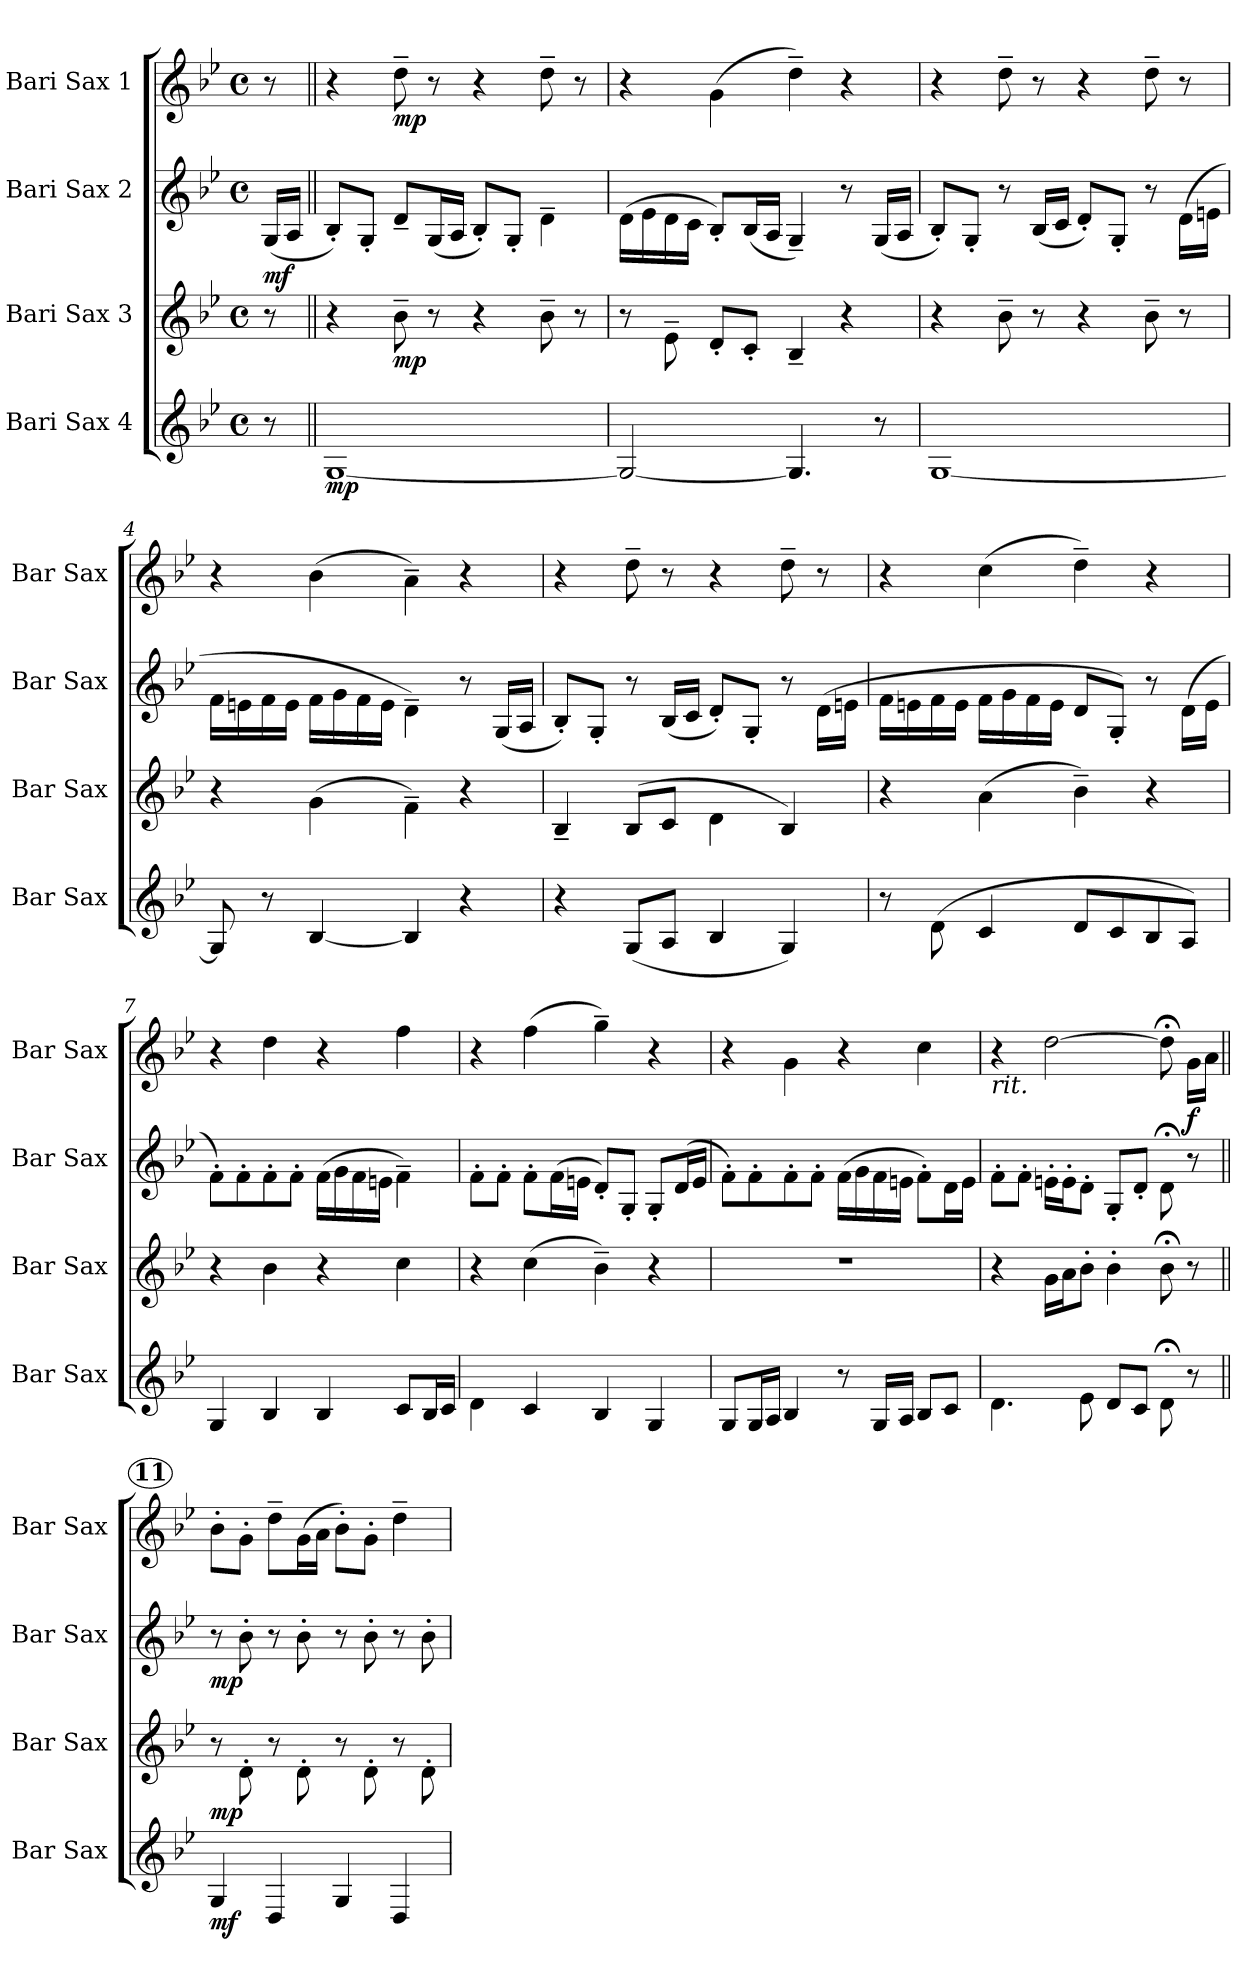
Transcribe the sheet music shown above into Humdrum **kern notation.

**kern	**dynam	**kern	**dynam	**kern	**dynam	**kern	**dynam
*part4	*part4	*part3	*part3	*part2	*part2	*part1	*part1
*staff4	*staff4	*staff3	*staff3	*staff2	*staff2	*staff1	*staff1
*I"Bari Sax 4	*	*I"Bari Sax 3	*	*I"Bari Sax 2	*	*I"Bari Sax 1	*
*I'Bar Sax	*	*I'Bar Sax	*	*I'Bar Sax	*	*I'Bar Sax	*
*clefG2	*	*clefG2	*	*clefG2	*	*clefG2	*
*ITrd12c21	*	*ITrd12c21	*	*ITrd12c21	*	*ITrd12c21	*
*k[b-e-]	*	*k[b-e-]	*	*k[b-e-]	*	*k[b-e-]	*
*B-:	*	*B-:	*	*B-:	*	*B-:	*
*M4/4	*	*M4/4	*	*M4/4	*	*M4/4	*
*met(c)	*	*met(c)	*	*met(c)	*	*met(c)	*
*MM72	*	*MM72	*	*MM72	*	*MM72	*
=	=	=	=	=	=	=	=
!	!	!	!	!	!LO:DY:b	!	!
8r	.	8r	.	(<16GG/LL	mf	8r	.
.	.	.	.	16AA/JJ	.	.	.
=1||	=1||	=1||	=1||	=1||	=1||	=1||	=1||
!	!LO:DY:b	!	!	!	!	!	!
[1GG	mp	4r	.	8BB-'</L)	.	4r	.
.	.	.	.	8GG'</J	.	.	.
!	!	!	!LO:DY:b	!	!	!	!LO:DY:b
.	.	8B-~>\	mp	8D~</L	.	8d~>\	mp
.	.	8r	.	(<16GG/L	.	8r	.
.	.	.	.	16AA/JJ	.	.	.
.	.	4r	.	8BB-'</L)	.	4r	.
.	.	.	.	8GG'</J	.	.	.
.	.	8B-~>\	.	4D~>\	.	8d~>\	.
.	.	8r	.	.	.	8r	.
=2	=2	=2	=2	=2	=2	=2	=2
2GG/_	.	8r	.	(>16D\LL	.	4r	.
.	.	.	.	16E-\	.	.	.
.	.	8E-~>\	.	16D\	.	.	.
.	.	.	.	16C\JJ	.	.	.
.	.	8D'</L	.	8BB-'</L)	.	(>4G\	.
.	.	8C'</J	.	(<16BB-/L	.	.	.
.	.	.	.	16AA/JJ	.	.	.
4.GG/]	.	4BB-~</	.	4GG~</)	.	4d~>\)	.
.	.	4r	.	8r	.	4r	.
8r	.	.	.	(<16GG/LL	.	.	.
.	.	.	.	16AA/JJ	.	.	.
=3	=3	=3	=3	=3	=3	=3	=3
[1GG	.	4r	.	8BB-'</L)	.	4r	.
.	.	.	.	8GG'</J	.	.	.
.	.	8B-~>\	.	8r	.	8d~>\	.
.	.	8r	.	(<16BB-/LL	.	8r	.
.	.	.	.	16C/JJ	.	.	.
.	.	4r	.	8D'</L)	.	4r	.
.	.	.	.	8GG'</J	.	.	.
.	.	8B-~>\	.	8r	.	8d~>\	.
.	.	8r	.	(>16D\LL	.	8r	.
.	.	.	.	16En\JJ	.	.	.
=4	=4	=4	=4	=4	=4	=4	=4
8GG/]	.	4r	.	16F\LL	.	4r	.
.	.	.	.	16En\	.	.	.
8r	.	.	.	16F\	.	.	.
.	.	.	.	16E\JJ	.	.	.
[4BB-/	.	(>4G\	.	16F\LL	.	(>4B-\	.
.	.	.	.	16G\	.	.	.
.	.	.	.	16F\	.	.	.
.	.	.	.	16E\JJ	.	.	.
4BB-/]	.	4F~>\)	.	4D~>\)	.	4A~>\)	.
4r	.	4r	.	8r	.	4r	.
.	.	.	.	(<16GG/LL	.	.	.
.	.	.	.	16AA/JJ	.	.	.
=5	=5	=5	=5	=5	=5	=5	=5
4r	.	4BB-~</	.	8BB-'</L)	.	4r	.
.	.	.	.	8GG'</J	.	.	.
(<8GG/L	.	(>8BB-/L	.	8r	.	8d~>\	.
8AA/J	.	8C/J	.	(<16BB-/LL	.	8r	.
.	.	.	.	16C/JJ	.	.	.
4BB-/	.	4D\	.	8D'</L)	.	4r	.
.	.	.	.	8GG'</J	.	.	.
4GG/)	.	4BB-/)	.	8r	.	8d~>\	.
.	.	.	.	(>16D\LL	.	8r	.
.	.	.	.	16En\JJ	.	.	.
!!LO:LB:g=z
=6	=6	=6	=6	=6	=6	=6	=6
8r	.	4r	.	16F\LL	.	4r	.
.	.	.	.	16En\	.	.	.
(>8D\	.	.	.	16F\	.	.	.
.	.	.	.	16E\JJ	.	.	.
4C/	.	(>4A\	.	16F\LL	.	(>4c\	.
.	.	.	.	16G\	.	.	.
.	.	.	.	16F\	.	.	.
.	.	.	.	16E\JJ	.	.	.
8D/L	.	4B-~>\)	.	8D/L	.	4d~>\)	.
8C/	.	.	.	8GG'</J)	.	.	.
8BB-/	.	4r	.	8r	.	4r	.
8AA/J)	.	.	.	(>16D\LL	.	.	.
.	.	.	.	16E\JJ	.	.	.
=7	=7	=7	=7	=7	=7	=7	=7
4GG/	.	4r	.	8F'>\L)	.	4r	.
.	.	.	.	8F'>\	.	.	.
4BB-/	.	4B-\	.	8F'>\	.	4d\	.
.	.	.	.	8F'>\J	.	.	.
4BB-/	.	4r	.	(>16F\LL	.	4r	.
.	.	.	.	16G\	.	.	.
.	.	.	.	16F\	.	.	.
.	.	.	.	16En\JJ	.	.	.
8C/L	.	4c\	.	4F~>\)	.	4f\	.
16BB-/L	.	.	.	.	.	.	.
16C/JJ	.	.	.	.	.	.	.
=8	=8	=8	=8	=8	=8	=8	=8
4D\	.	4r	.	8F'>\L	.	4r	.
.	.	.	.	8F'>\J	.	.	.
4C/	.	(>4c\	.	8F'>\L	.	(>4f\	.
.	.	.	.	(>16F\L	.	.	.
.	.	.	.	16En\JJ	.	.	.
4BB-/	.	4B-~>\)	.	8D'</L)	.	4g~>\)	.
.	.	.	.	8GG'</J	.	.	.
4GG/	.	4r	.	8GG'</L	.	4r	.
.	.	.	.	(>16D/L	.	.	.
.	.	.	.	16E/JJ	.	.	.
=9	=9	=9	=9	=9	=9	=9	=9
8GG/L	.	1r	.	8F'>\L)	.	4r	.
16GG/L	.	.	.	8F'>\	.	.	.
16AA/JJ	.	.	.	.	.	.	.
4BB-/	.	.	.	8F'>\	.	4G\	.
.	.	.	.	8F'>\J	.	.	.
8r	.	.	.	(>16F\LL	.	4r	.
.	.	.	.	16G\	.	.	.
16GG/LL	.	.	.	16F\	.	.	.
16AA/JJ	.	.	.	16En\JJ	.	.	.
8BB-/L	.	.	.	8F'>\L)	.	4c\	.
8C/J	.	.	.	16D\L	.	.	.
.	.	.	.	16E\JJ	.	.	.
=10	=10	=10	=10	=10	=10	=10	=10
!	!	!	!	!	!	!LO:TX:b:i:t=rit.	!
4.D\	.	4r	.	8F'>\L	.	4r	.
.	.	.	.	8F'>\J	.	.	.
.	.	16G\LL	.	16En'>\LL	.	[2d\	.
.	.	16A\J	.	16E'>\J	.	.	.
8E-\	.	8B-'>\J	.	8D'>\J	.	.	.
8D/L	.	4B-'>\	.	8GG'</L	.	.	.
8C/J	.	.	.	8D'</J	.	.	.
8D;<Z\	.	8B-;<Z\	.	8D;<Z\	.	8d;<Z\]	.
!	!	!	!	!	!	!	!LO:DY:b
8r	.	8r	.	8r	.	16G\LL	f
.	.	.	.	.	.	16A\JJ	.
!!LO:PB:g=z
!!LO:REH:place=s1:a:B:enc=circle:fs=9.8:t=11
=11||	=11||	=11||	=11||	=11||	=11||	=11||	=11||
!	!LO:DY:b	!	!LO:DY:b	!	!LO:DY:b	!	!
4GG/	mf	8r	mp	8r	mp	8B-'>\L	.
*	*	*	*	*	*	*MM108	*
.	.	8D'>\	.	8B-'>\	.	8G'>\J	.
4DD/	.	8r	.	8r	.	8d~>\L	.
.	.	8D'>\	.	8B-'>\	.	(>16G\L	.
.	.	.	.	.	.	16A\JJ	.
4GG/	.	8r	.	8r	.	8B-'>\L)	.
.	.	8D'>\	.	8B-'>\	.	8G'>\J	.
4DD/	.	8r	.	8r	.	4d~>\	.
.	.	8D'>\	.	8B-'>\	.	.	.
=	=	=	=	=	=	=	=
*-	*-	*-	*-	*-	*-	*-	*-
